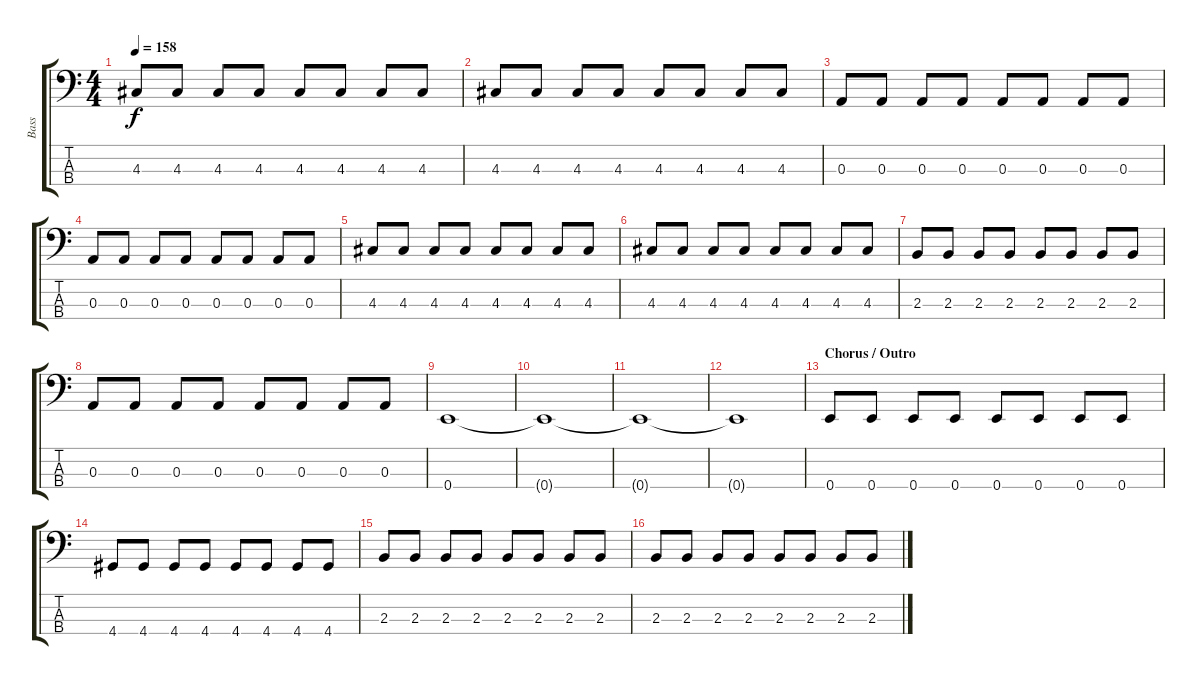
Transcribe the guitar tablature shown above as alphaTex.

\track ("Bass" "Bass") {instrument electricbasspick}
\staff {score tabs}
\tuning (G2 D2 A1 E1) {hide}
\ts (4 4)
\tempo 158
\clef f4
\ks c
4.3.8{dy f} 4.3.8 4.3.8 4.3.8 4.3.8 4.3.8 4.3.8 4.3.8 |
4.3.8 4.3.8 4.3.8 4.3.8 4.3.8 4.3.8 4.3.8 4.3.8 |
0.3.8 0.3.8 0.3.8 0.3.8 0.3.8 0.3.8 0.3.8 0.3.8 |
0.3.8 0.3.8 0.3.8 0.3.8 0.3.8 0.3.8 0.3.8 0.3.8 |
4.3.8 4.3.8 4.3.8 4.3.8 4.3.8 4.3.8 4.3.8 4.3.8 |
4.3.8 4.3.8 4.3.8 4.3.8 4.3.8 4.3.8 4.3.8 4.3.8 |
2.3.8 2.3.8 2.3.8 2.3.8 2.3.8 2.3.8 2.3.8 2.3.8 |
0.3.8 0.3.8 0.3.8 0.3.8 0.3.8 0.3.8 0.3.8 0.3.8 |
0.4.1 |
0.4{t}.1 |
0.4{t}.1 |
0.4{t}.1 |
\section ("" "Chorus / Outro")
0.4.8 0.4.8 0.4.8 0.4.8 0.4.8 0.4.8 0.4.8 0.4.8 |
4.4.8 4.4.8 4.4.8 4.4.8 4.4.8 4.4.8 4.4.8 4.4.8 |
2.3.8 2.3.8 2.3.8 2.3.8 2.3.8 2.3.8 2.3.8 2.3.8 |
2.3.8 2.3.8 2.3.8 2.3.8 2.3.8 2.3.8 2.3.8 2.3.8
